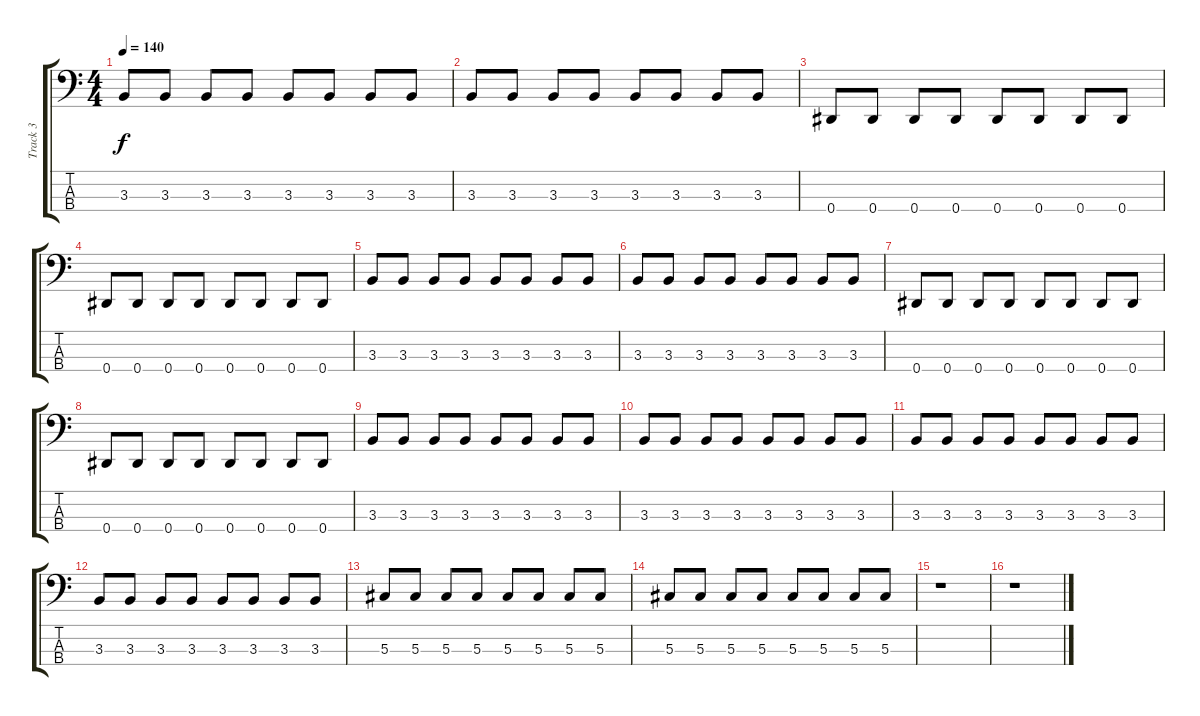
\track ("Track 3" "Track 3") {instrument electricbassfinger}
\staff {score tabs}
\tuning (Gb2 Db2 Ab1 Eb1) {hide}
\ts (4 4)
\tempo 140
\clef f4
\ks c
3.3.8{dy f} 3.3.8 3.3.8 3.3.8 3.3.8 3.3.8 3.3.8 3.3.8 |
3.3.8 3.3.8 3.3.8 3.3.8 3.3.8 3.3.8 3.3.8 3.3.8 |
0.4.8 0.4.8 0.4.8 0.4.8 0.4.8 0.4.8 0.4.8 0.4.8 |
0.4.8 0.4.8 0.4.8 0.4.8 0.4.8 0.4.8 0.4.8 0.4.8 |
3.3.8 3.3.8 3.3.8 3.3.8 3.3.8 3.3.8 3.3.8 3.3.8 |
3.3.8 3.3.8 3.3.8 3.3.8 3.3.8 3.3.8 3.3.8 3.3.8 |
0.4.8 0.4.8 0.4.8 0.4.8 0.4.8 0.4.8 0.4.8 0.4.8 |
0.4.8 0.4.8 0.4.8 0.4.8 0.4.8 0.4.8 0.4.8 0.4.8 |
3.3.8 3.3.8 3.3.8 3.3.8 3.3.8 3.3.8 3.3.8 3.3.8 |
3.3.8 3.3.8 3.3.8 3.3.8 3.3.8 3.3.8 3.3.8 3.3.8 |
3.3.8 3.3.8 3.3.8 3.3.8 3.3.8 3.3.8 3.3.8 3.3.8 |
3.3.8 3.3.8 3.3.8 3.3.8 3.3.8 3.3.8 3.3.8 3.3.8 |
5.3.8 5.3.8 5.3.8 5.3.8 5.3.8 5.3.8 5.3.8 5.3.8 |
5.3.8 5.3.8 5.3.8 5.3.8 5.3.8 5.3.8 5.3.8 5.3.8 |
r.1 |
r.1
